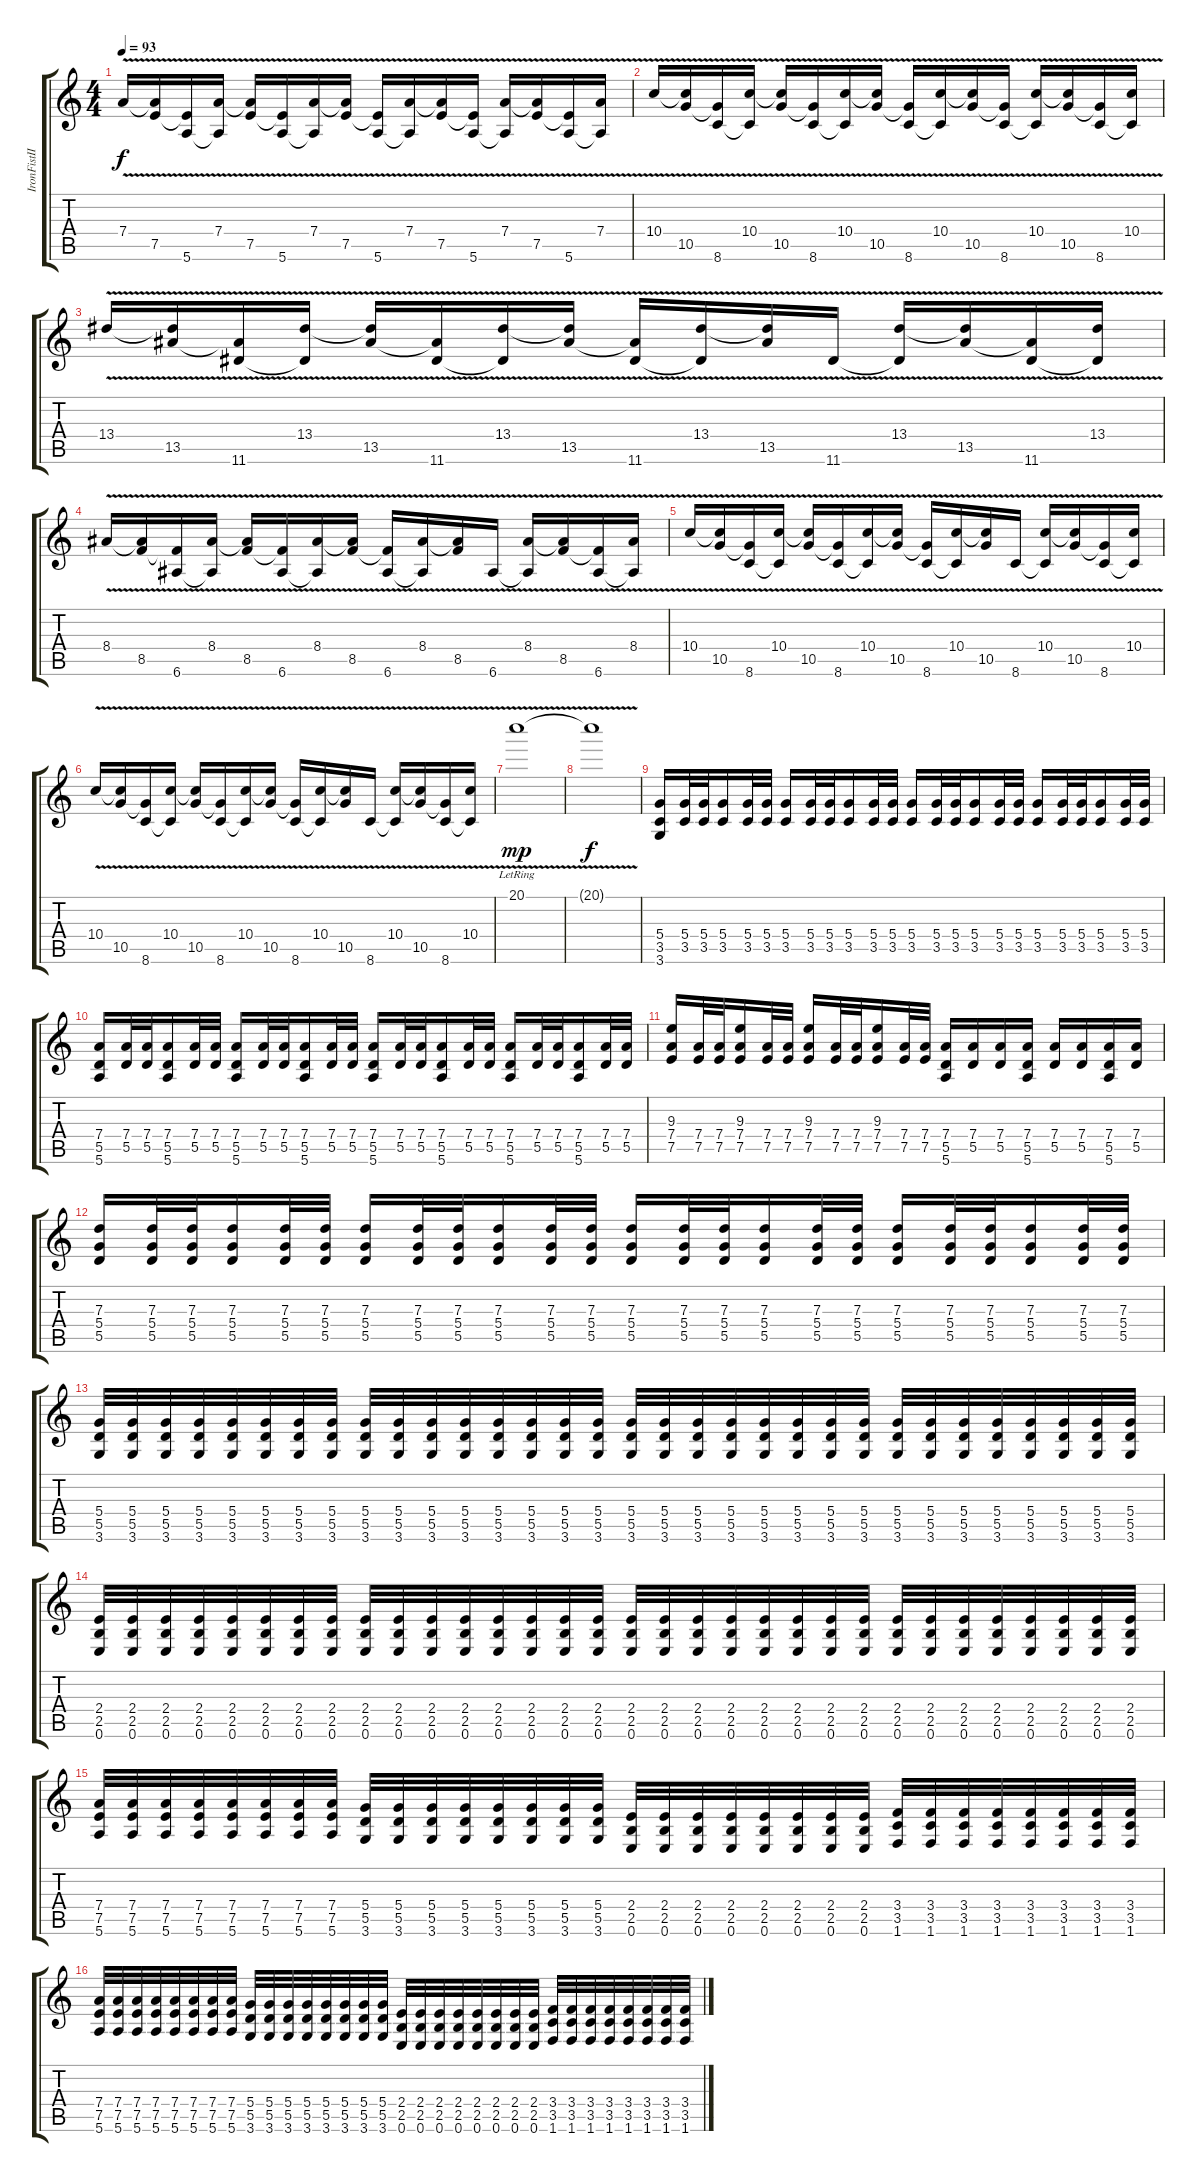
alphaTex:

\track ("IronFistII" "IronFistII") {instrument distortionguitar}
\staff {score tabs}
\tuning (E4 B3 G3 D3 A2 E2) {hide}
\ts (4 4)
\tempo 93
\clef g2
\ks c
7.4{v}.16{dy f} (7.4{t} 7.5{v}).16 (7.5{t} 5.6{v}).16 (7.4{v} 5.6{t}).16 (7.4{t} 7.5{v}).16 (7.5{t} 5.6{v}).16 (7.4{v} 5.6{t}).16 (7.4{t} 7.5{v}).16 (7.5{t} 5.6{v}).16 (7.4{v} 5.6{t}).16 (7.4{t} 7.5{v}).16 (7.5{t} 5.6{v}).16 (7.4{v} 5.6{t}).16 (7.4{t} 7.5{v}).16 (7.5{t} 5.6{v}).16 (7.4{v} 5.6{t}).16 |
10.4{v}.16 (10.4{t} 10.5{v}).16 (10.5{t} 8.6{v}).16 (10.4{v} 8.6{t}).16 (10.4{t} 10.5{v}).16 (10.5{t} 8.6{v}).16 (10.4{v} 8.6{t}).16 (10.4{t} 10.5{v}).16 (10.5{t} 8.6{v}).16 (10.4{v} 8.6{t}).16 (10.4{t} 10.5{v}).16 (10.5{t} 8.6{v}).16 (10.4{v} 8.6{t}).16 (10.4{t} 10.5{v}).16 (10.5{t} 8.6{v}).16 (10.4{v} 8.6{t}).16 |
13.4{v}.16 (13.4{t} 13.5{v}).16 (13.5{t} 11.6{v}).16 (13.4{v} 11.6{t}).16 (13.4{t} 13.5{v}).16 (13.5{t} 11.6{v}).16 (13.4{v} 11.6{t}).16 (13.4{t} 13.5{v}).16 (13.5{t} 11.6{v}).16 (13.4{v} 11.6{t}).16 (13.4{t} 13.5{v}).16 11.6{v}.16 (13.4{v} 11.6{t}).16 (13.4{t} 13.5{v}).16 (13.5{t} 11.6{v}).16 (13.4{v} 11.6{t}).16 |
8.4{v}.16 (8.4{t} 8.5{v}).16 (8.5{t} 6.6{v}).16 (8.4{v} 6.6{t}).16 (8.4{t} 8.5{v}).16 (8.5{t} 6.6{v}).16 (8.4{v} 6.6{t}).16 (8.4{t} 8.5{v}).16 (8.5{t} 6.6{v}).16 (8.4{v} 6.6{t}).16 (8.4{t} 8.5{v}).16 6.6{v}.16 (8.4{v} 6.6{t}).16 (8.4{t} 8.5{v}).16 (8.5{t} 6.6{v}).16 (8.4{v} 6.6{t}).16 |
10.4{v}.16 (10.4{t} 10.5{v}).16 (10.5{t} 8.6{v}).16 (10.4{v} 8.6{t}).16 (10.4{t} 10.5{v}).16 (10.5{t} 8.6{v}).16 (10.4{v} 8.6{t}).16 (10.4{t} 10.5{v}).16 (10.5{t} 8.6{v}).16 (10.4{v} 8.6{t}).16 (10.4{t} 10.5{v}).16 8.6{v}.16 (10.4{v} 8.6{t}).16 (10.4{t} 10.5{v}).16 (10.5{t} 8.6{v}).16 (10.4{v} 8.6{t}).16 |
10.4{v}.16 (10.4{t} 10.5{v}).16 (10.5{t} 8.6{v}).16 (10.4{v} 8.6{t}).16 (10.4{t} 10.5{v}).16 (10.5{t} 8.6{v}).16 (10.4{v} 8.6{t}).16 (10.4{t} 10.5{v}).16 (10.5{t} 8.6{v}).16 (10.4{v} 8.6{t}).16 (10.4{t} 10.5{v}).16 8.6{v}.16 (10.4{v} 8.6{t}).16 (10.4{t} 10.5{v}).16 (10.5{t} 8.6{v}).16 (10.4{v} 8.6{t}).16 |
20.1{v lr}.1{dy mp volume 14} |
20.1{t}.1{dy f} |
(5.4 3.5 3.6).16 (5.4 3.5).32 (5.4 3.5).32 (5.4 3.5).16 (5.4 3.5).32 (5.4 3.5).32 (5.4 3.5).16 (5.4 3.5).32 (5.4 3.5).32 (5.4 3.5).16 (5.4 3.5).32 (5.4 3.5).32 (5.4 3.5).16 (5.4 3.5).32 (5.4 3.5).32 (5.4 3.5).16 (5.4 3.5).32 (5.4 3.5).32 (5.4 3.5).16 (5.4 3.5).32 (5.4 3.5).32 (5.4 3.5).16 (5.4 3.5).32 (5.4 3.5).32 |
(7.4 5.5 5.6).16 (7.4 5.5).32 (7.4 5.5).32 (7.4 5.5 5.6).16 (7.4 5.5).32 (7.4 5.5).32 (7.4 5.5 5.6).16 (7.4 5.5).32 (7.4 5.5).32 (7.4 5.5 5.6).16 (7.4 5.5).32 (7.4 5.5).32 (7.4 5.5 5.6).16 (7.4 5.5).32 (7.4 5.5).32 (7.4 5.5 5.6).16 (7.4 5.5).32 (7.4 5.5).32 (7.4 5.5 5.6).16 (7.4 5.5).32 (7.4 5.5).32 (7.4 5.5 5.6).16 (7.4 5.5).32 (7.4 5.5).32 |
(9.3 7.4 7.5).16 (7.4 7.5).32 (7.4 7.5).32 (9.3 7.4 7.5).16 (7.4 7.5).32 (7.4 7.5).32 (9.3 7.4 7.5).16 (7.4 7.5).32 (7.4 7.5).32 (9.3 7.4 7.5).16 (7.4 7.5).32 (7.4 7.5).32 (7.4 5.5 5.6).16 (7.4 5.5).16 (7.4 5.5).16 (7.4 5.5 5.6).16 (7.4 5.5).16 (7.4 5.5).16 (7.4 5.5 5.6).16 (7.4 5.5).16 |
(7.3 5.4 5.5).16 (7.3 5.4 5.5).32 (7.3 5.4 5.5).32 (7.3 5.4 5.5).16 (7.3 5.4 5.5).32 (7.3 5.4 5.5).32 (7.3 5.4 5.5).16 (7.3 5.4 5.5).32 (7.3 5.4 5.5).32 (7.3 5.4 5.5).16 (7.3 5.4 5.5).32 (7.3 5.4 5.5).32 (7.3 5.4 5.5).16 (7.3 5.4 5.5).32 (7.3 5.4 5.5).32 (7.3 5.4 5.5).16 (7.3 5.4 5.5).32 (7.3 5.4 5.5).32 (7.3 5.4 5.5).16 (7.3 5.4 5.5).32 (7.3 5.4 5.5).32 (7.3 5.4 5.5).16 (7.3 5.4 5.5).32 (7.3 5.4 5.5).32 |
(5.4 5.5 3.6).32 (5.4 5.5 3.6).32 (5.4 5.5 3.6).32 (5.4 5.5 3.6).32 (5.4 5.5 3.6).32 (5.4 5.5 3.6).32 (5.4 5.5 3.6).32 (5.4 5.5 3.6).32 (5.4 5.5 3.6).32 (5.4 5.5 3.6).32 (5.4 5.5 3.6).32 (5.4 5.5 3.6).32 (5.4 5.5 3.6).32 (5.4 5.5 3.6).32 (5.4 5.5 3.6).32 (5.4 5.5 3.6).32 (5.4 5.5 3.6).32 (5.4 5.5 3.6).32 (5.4 5.5 3.6).32 (5.4 5.5 3.6).32 (5.4 5.5 3.6).32 (5.4 5.5 3.6).32 (5.4 5.5 3.6).32 (5.4 5.5 3.6).32 (5.4 5.5 3.6).32 (5.4 5.5 3.6).32 (5.4 5.5 3.6).32 (5.4 5.5 3.6).32 (5.4 5.5 3.6).32 (5.4 5.5 3.6).32 (5.4 5.5 3.6).32 (5.4 5.5 3.6).32 |
(2.4 2.5 0.6).32 (2.4 2.5 0.6).32 (2.4 2.5 0.6).32 (2.4 2.5 0.6).32 (2.4 2.5 0.6).32 (2.4 2.5 0.6).32 (2.4 2.5 0.6).32 (2.4 2.5 0.6).32 (2.4 2.5 0.6).32 (2.4 2.5 0.6).32 (2.4 2.5 0.6).32 (2.4 2.5 0.6).32 (2.4 2.5 0.6).32 (2.4 2.5 0.6).32 (2.4 2.5 0.6).32 (2.4 2.5 0.6).32 (2.4 2.5 0.6).32 (2.4 2.5 0.6).32 (2.4 2.5 0.6).32 (2.4 2.5 0.6).32 (2.4 2.5 0.6).32 (2.4 2.5 0.6).32 (2.4 2.5 0.6).32 (2.4 2.5 0.6).32 (2.4 2.5 0.6).32 (2.4 2.5 0.6).32 (2.4 2.5 0.6).32 (2.4 2.5 0.6).32 (2.4 2.5 0.6).32 (2.4 2.5 0.6).32 (2.4 2.5 0.6).32 (2.4 2.5 0.6).32 |
(7.4 7.5 5.6).32 (7.4 7.5 5.6).32 (7.4 7.5 5.6).32 (7.4 7.5 5.6).32 (7.4 7.5 5.6).32 (7.4 7.5 5.6).32 (7.4 7.5 5.6).32 (7.4 7.5 5.6).32 (5.4 5.5 3.6).32 (5.4 5.5 3.6).32 (5.4 5.5 3.6).32 (5.4 5.5 3.6).32 (5.4 5.5 3.6).32 (5.4 5.5 3.6).32 (5.4 5.5 3.6).32 (5.4 5.5 3.6).32 (2.4 2.5 0.6).32 (2.4 2.5 0.6).32 (2.4 2.5 0.6).32 (2.4 2.5 0.6).32 (2.4 2.5 0.6).32 (2.4 2.5 0.6).32 (2.4 2.5 0.6).32 (2.4 2.5 0.6).32 (3.4 3.5 1.6).32 (3.4 3.5 1.6).32 (3.4 3.5 1.6).32 (3.4 3.5 1.6).32 (3.4 3.5 1.6).32 (3.4 3.5 1.6).32 (3.4 3.5 1.6).32 (3.4 3.5 1.6).32 |
(7.4 7.5 5.6).32 (7.4 7.5 5.6).32 (7.4 7.5 5.6).32 (7.4 7.5 5.6).32 (7.4 7.5 5.6).32 (7.4 7.5 5.6).32 (7.4 7.5 5.6).32 (7.4 7.5 5.6).32 (5.4 5.5 3.6).32 (5.4 5.5 3.6).32 (5.4 5.5 3.6).32 (5.4 5.5 3.6).32 (5.4 5.5 3.6).32 (5.4 5.5 3.6).32 (5.4 5.5 3.6).32 (5.4 5.5 3.6).32 (2.4 2.5 0.6).32 (2.4 2.5 0.6).32 (2.4 2.5 0.6).32 (2.4 2.5 0.6).32 (2.4 2.5 0.6).32 (2.4 2.5 0.6).32 (2.4 2.5 0.6).32 (2.4 2.5 0.6).32 (3.4 3.5 1.6).32 (3.4 3.5 1.6).32 (3.4 3.5 1.6).32 (3.4 3.5 1.6).32 (3.4 3.5 1.6).32 (3.4 3.5 1.6).32 (3.4 3.5 1.6).32 (3.4 3.5 1.6).32
